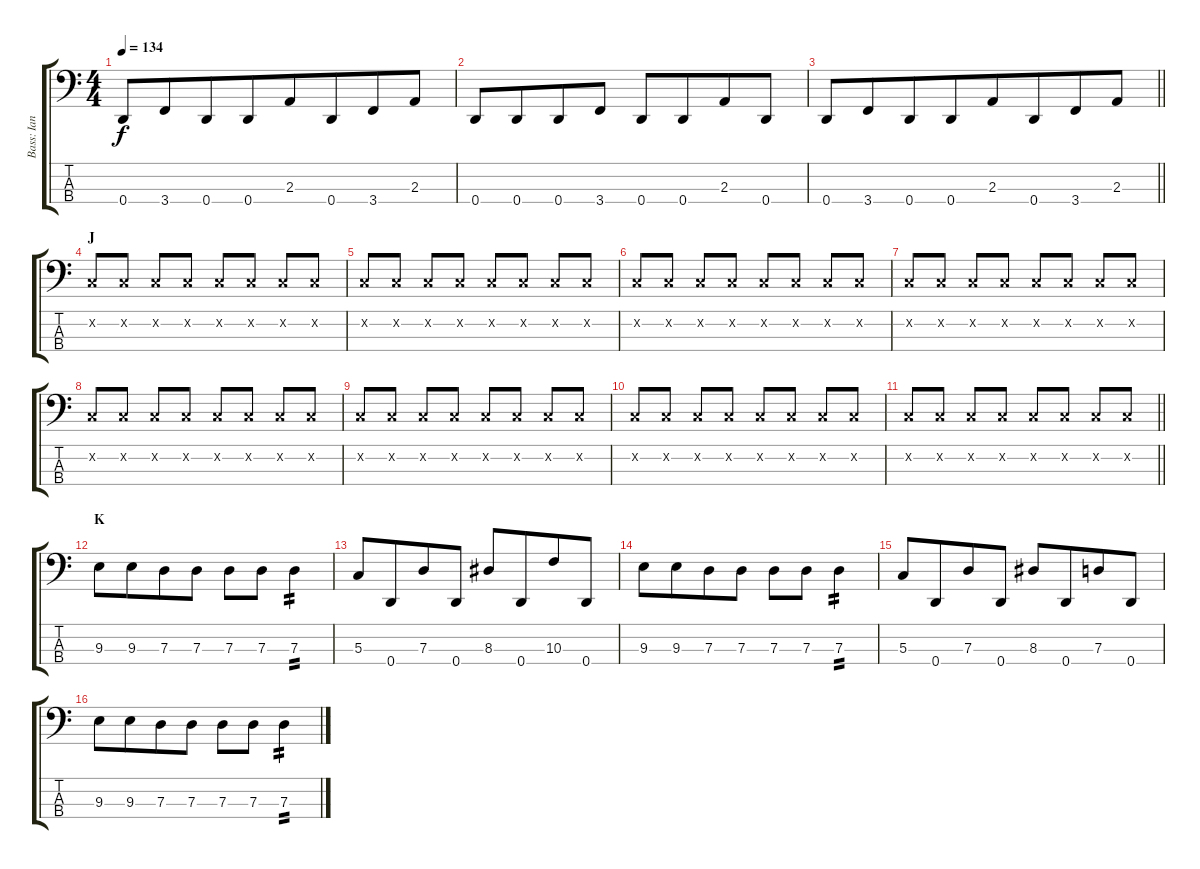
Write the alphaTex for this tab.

\track ("Bass: Ian" "Bass: Ian") {instrument electricbassfinger}
\staff {score tabs}
\tuning (F2 C2 G1 D1) {hide}
\ts (4 4)
\tempo 134
\clef f4
\ks c
0.4.8{dy f} 3.4.8{beam merge} 0.4.8 0.4.8{beam merge} 2.3.8 0.4.8{beam merge} 3.4.8 2.3.8 |
0.4.8 0.4.8{beam merge} 0.4.8 3.4.8{beam split} 0.4.8 0.4.8{beam merge} 2.3.8 0.4.8 |
\barLineRight lightlight
0.4.8 3.4.8{beam merge} 0.4.8 0.4.8{beam merge} 2.3.8 0.4.8{beam merge} 3.4.8 2.3.8 |
\section ("" "J")
0.2{x}.8 0.2{x}.8 0.2{x}.8 0.2{x}.8 0.2{x}.8 0.2{x}.8 0.2{x}.8 0.2{x}.8 |
0.2{x}.8 0.2{x}.8 0.2{x}.8 0.2{x}.8 0.2{x}.8 0.2{x}.8 0.2{x}.8 0.2{x}.8 |
0.2{x}.8 0.2{x}.8 0.2{x}.8 0.2{x}.8 0.2{x}.8 0.2{x}.8 0.2{x}.8 0.2{x}.8 |
0.2{x}.8 0.2{x}.8 0.2{x}.8 0.2{x}.8 0.2{x}.8 0.2{x}.8 0.2{x}.8 0.2{x}.8 |
0.2{x}.8 0.2{x}.8 0.2{x}.8 0.2{x}.8 0.2{x}.8 0.2{x}.8 0.2{x}.8 0.2{x}.8 |
0.2{x}.8 0.2{x}.8 0.2{x}.8 0.2{x}.8 0.2{x}.8 0.2{x}.8 0.2{x}.8 0.2{x}.8 |
0.2{x}.8 0.2{x}.8 0.2{x}.8 0.2{x}.8 0.2{x}.8 0.2{x}.8 0.2{x}.8 0.2{x}.8 |
\barLineRight lightlight
0.2{x}.8 0.2{x}.8 0.2{x}.8 0.2{x}.8 0.2{x}.8 0.2{x}.8 0.2{x}.8 0.2{x}.8 |
\section ("" "K")
9.3.8 9.3.8{beam merge} 7.3.8 7.3.8 7.3.8 7.3.8 7.3.4{tp 2} |
5.3.8 0.4.8{beam merge} 7.3.8 0.4.8 8.3.8 0.4.8{beam merge} 10.3.8 0.4.8 |
9.3.8 9.3.8{beam merge} 7.3.8 7.3.8 7.3.8 7.3.8 7.3.4{tp 2} |
5.3.8 0.4.8{beam merge} 7.3.8 0.4.8 8.3.8 0.4.8{beam merge} 7.3.8 0.4.8 |
9.3.8 9.3.8{beam merge} 7.3.8 7.3.8 7.3.8 7.3.8 7.3.4{tp 2}
